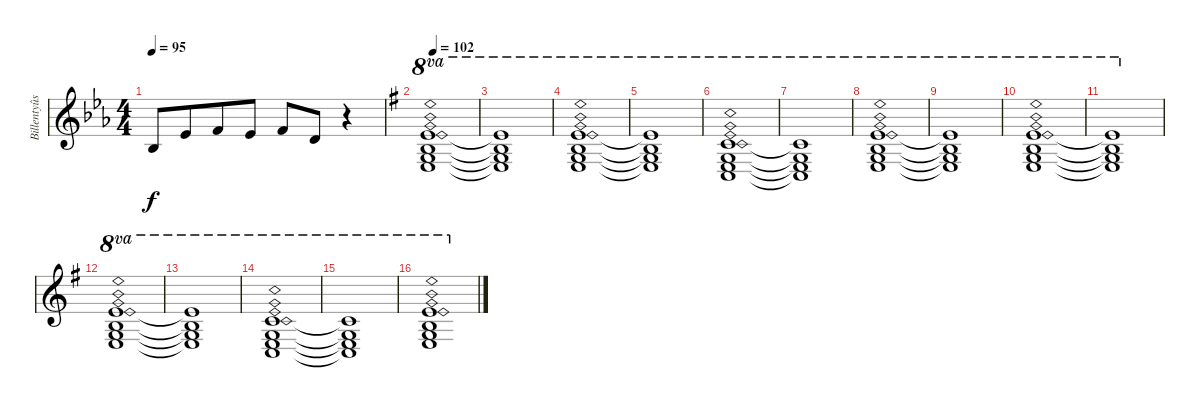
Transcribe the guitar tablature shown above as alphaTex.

\track ("Billentyûs (Michael Kenney)" "Billentyûs") {instrument synthvoice}
\staff {score}
\tuning (E4 B3 G3 D3 A2 E2) {hide}
\ts (4 4)
\tempo 95
\clef g2
\ks eb
3.3.8{dy f} 4.2.8{beam merge} 1.1.8 4.2.8 1.1.8 3.2.8 r.4 |
\tempo 102
\ks g
(12.1{ph 12} 12.2{ph 12} 12.3{ph 12} 14.4{ph 12}).1{ot 8va volume 7 instrument stringensemble1} |
(12.1{t} 12.2{t} 12.3{t} 14.4{t}).1{ot 8va} |
(12.1{ph 12} 12.2{ph 12} 12.3{ph 12} 14.4{ph 12}).1{ot 8va} |
(12.1{t} 12.2{t} 12.3{t} 14.4{t}).1{ot 8va} |
(13.2{ph 12} 12.3{ph 12} 14.4{ph 12} 15.5{ph 12}).1{ot 8va} |
(13.2{t} 12.3{t} 14.4{t} 15.5{t}).1{ot 8va} |
(12.1{ph 12} 12.2{ph 12} 12.3{ph 12} 14.4{ph 12}).1{ot 8va} |
(12.1{t} 12.2{t} 12.3{t} 14.4{t}).1{ot 8va} |
(12.1{ph 12} 12.2{ph 12} 12.3{ph 12} 14.4{ph 12}).1{ot 8va} |
(12.1{t} 12.2{t} 12.3{t} 14.4{t}).1{ot 8va} |
(12.1{ph 12} 12.2{ph 12} 12.3{ph 12} 14.4{ph 12}).1{ot 8va} |
(12.1{t} 12.2{t} 12.3{t} 14.4{t}).1{ot 8va} |
(13.2{ph 12} 12.3{ph 12} 14.4{ph 12} 15.5{ph 12}).1{ot 8va} |
(13.2{t} 12.3{t} 14.4{t} 15.5{t}).1{ot 8va} |
(12.1{ph 12} 12.2{ph 12} 12.3{ph 12} 14.4{ph 12}).1{ot 8va}
